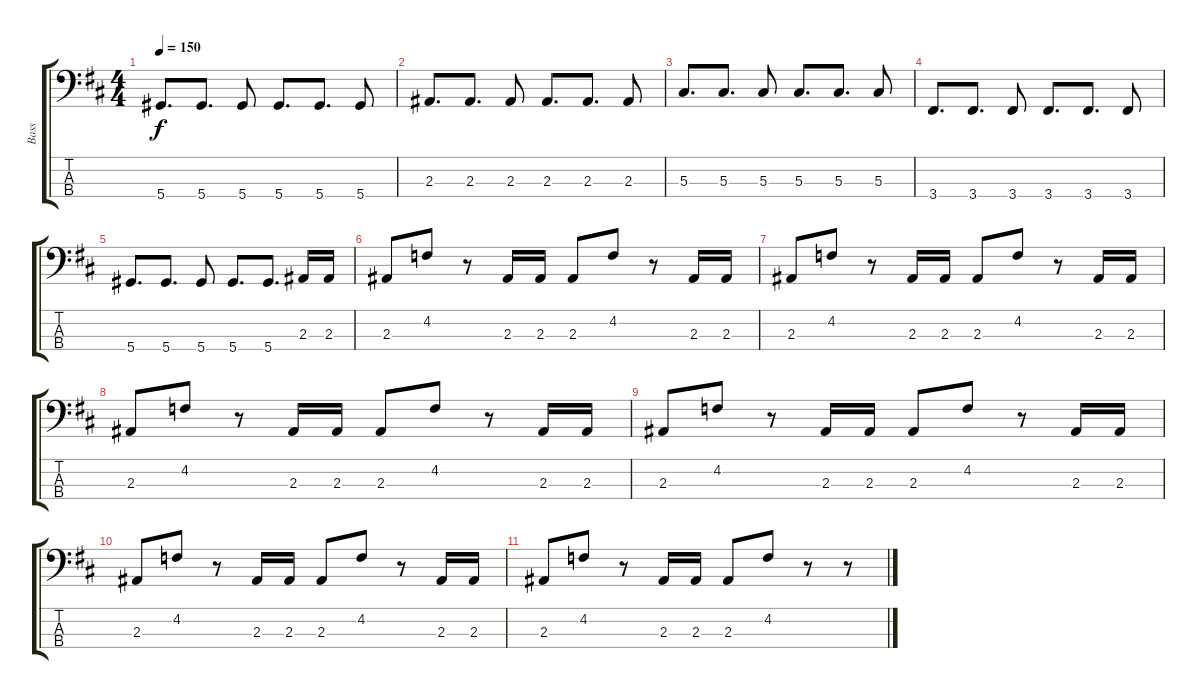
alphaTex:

\track ("Bass" "Bass") {instrument electricbasspick}
\staff {score tabs}
\tuning (Gb2 Db2 Ab1 Eb1) {hide}
\ts (4 4)
\tempo 150
\clef f4
\ks d
5.4.8{d dy f} 5.4.8{d} 5.4.8 5.4.8{d} 5.4.8{d} 5.4.8 |
2.3.8{d} 2.3.8{d} 2.3.8 2.3.8{d} 2.3.8{d} 2.3.8 |
5.3.8{d} 5.3.8{d} 5.3.8 5.3.8{d} 5.3.8{d} 5.3.8 |
3.4.8{d} 3.4.8{d} 3.4.8 3.4.8{d} 3.4.8{d} 3.4.8 |
5.4.8{d} 5.4.8{d} 5.4.8 5.4.8{d} 5.4.8{d} 2.3.16 2.3.16 |
2.3.8 4.2.8 r.8 2.3.16 2.3.16 2.3.8 4.2.8 r.8 2.3.16 2.3.16 |
2.3.8 4.2.8 r.8 2.3.16 2.3.16 2.3.8 4.2.8 r.8 2.3.16 2.3.16 |
2.3.8 4.2.8 r.8 2.3.16 2.3.16 2.3.8 4.2.8 r.8 2.3.16 2.3.16 |
2.3.8 4.2.8 r.8 2.3.16 2.3.16 2.3.8 4.2.8 r.8 2.3.16 2.3.16 |
2.3.8 4.2.8 r.8 2.3.16 2.3.16 2.3.8 4.2.8 r.8 2.3.16 2.3.16 |
2.3.8 4.2.8 r.8 2.3.16 2.3.16 2.3.8 4.2.8 r.8 r.8
